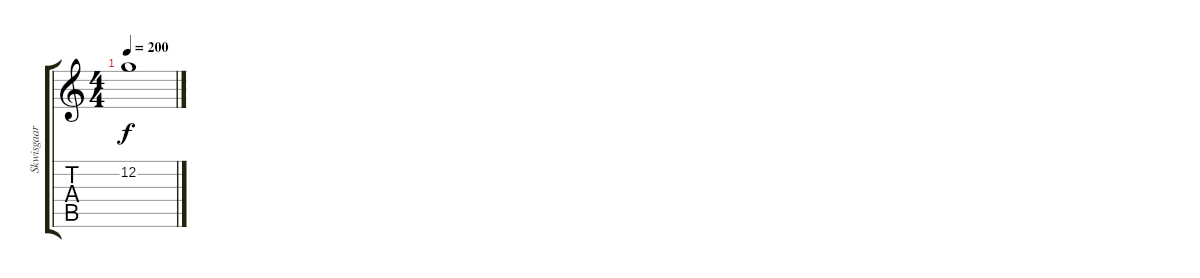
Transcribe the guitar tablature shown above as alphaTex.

\track ("Skwisgaar" "Skwisgaar") {instrument distortionguitar}
\staff {score tabs}
\tuning (C4 G3 Eb3 Bb2 F2 C2) {hide}
\ts (4 4)
\tempo 200
\clef g2
\ks c
12.2{t}.1{dy f}
